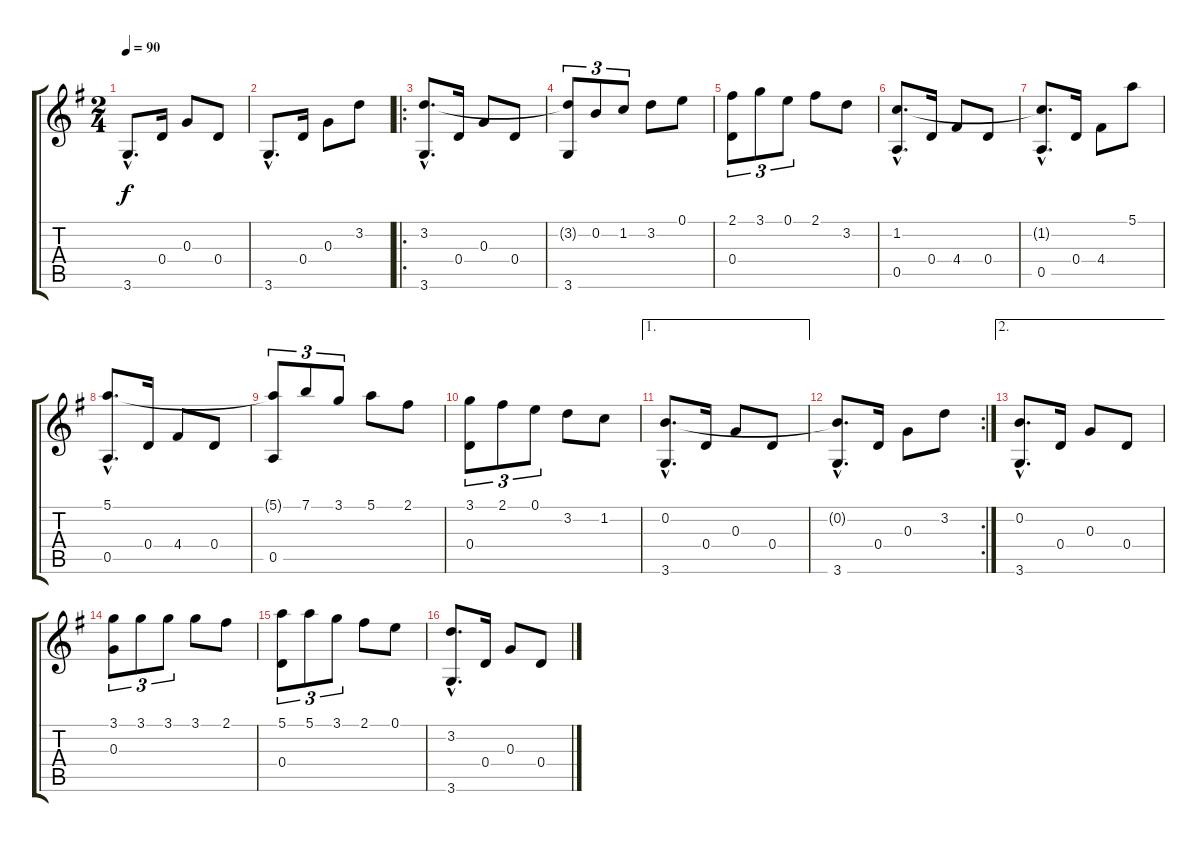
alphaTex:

\track "" {instrument acousticguitarnylon}
\staff {score tabs}
\tuning (E4 B3 G3 D3 A2 E2) {hide}
\ts (2 4)
\tempo 90
\clef g2
\ks g
3.6{hac}.8{d dy f instrument acousticguitarnylon} 0.4.16 0.3.8 0.4.8 |
3.6{hac}.8{d} 0.4.16 0.3.8 3.2.8 |
\ro
(3.2 3.6{hac}).8{d} 0.4.16 0.3.8 0.4.8 |
(3.2{t} 3.6).8{tu (3 2)} 0.2.8{tu (3 2)} 1.2.8{tu (3 2)} 3.2.8 0.1.8 |
(2.1 0.4).8{tu (3 2)} 3.1.8{tu (3 2)} 0.1.8{tu (3 2)} 2.1.8 3.2.8 |
(1.2 0.5{hac}).8{d} 0.4.16 4.4.8 0.4.8 |
(1.2{t} 0.5{hac}).8{d} 0.4.16 4.4.8 5.1.8 |
(5.1 0.5{hac}).8{d} 0.4.16 4.4.8 0.4.8 |
(5.1{t} 0.5).8{tu (3 2)} 7.1.8{tu (3 2)} 3.1.8{tu (3 2)} 5.1.8 2.1.8 |
(3.1 0.4).8{tu (3 2)} 2.1.8{tu (3 2)} 0.1.8{tu (3 2)} 3.2.8 1.2.8 |
\ae 1
(0.2 3.6{hac}).8{d} 0.4.16 0.3.8 0.4.8 |
\rc 2
(0.2{t} 3.6{hac}).8{d} 0.4.16 0.3.8 3.2.8 |
\ae 2
(0.2 3.6{hac}).8{d} 0.4.16 0.3.8 0.4.8 |
(3.1 0.3).8{tu (3 2)} 3.1.8{tu (3 2)} 3.1.8{tu (3 2)} 3.1.8 2.1.8 |
(5.1 0.4).8{tu (3 2)} 5.1.8{tu (3 2)} 3.1.8{tu (3 2)} 2.1.8 0.1.8 |
(3.2 3.6{hac}).8{d} 0.4.16 0.3.8 0.4.8
